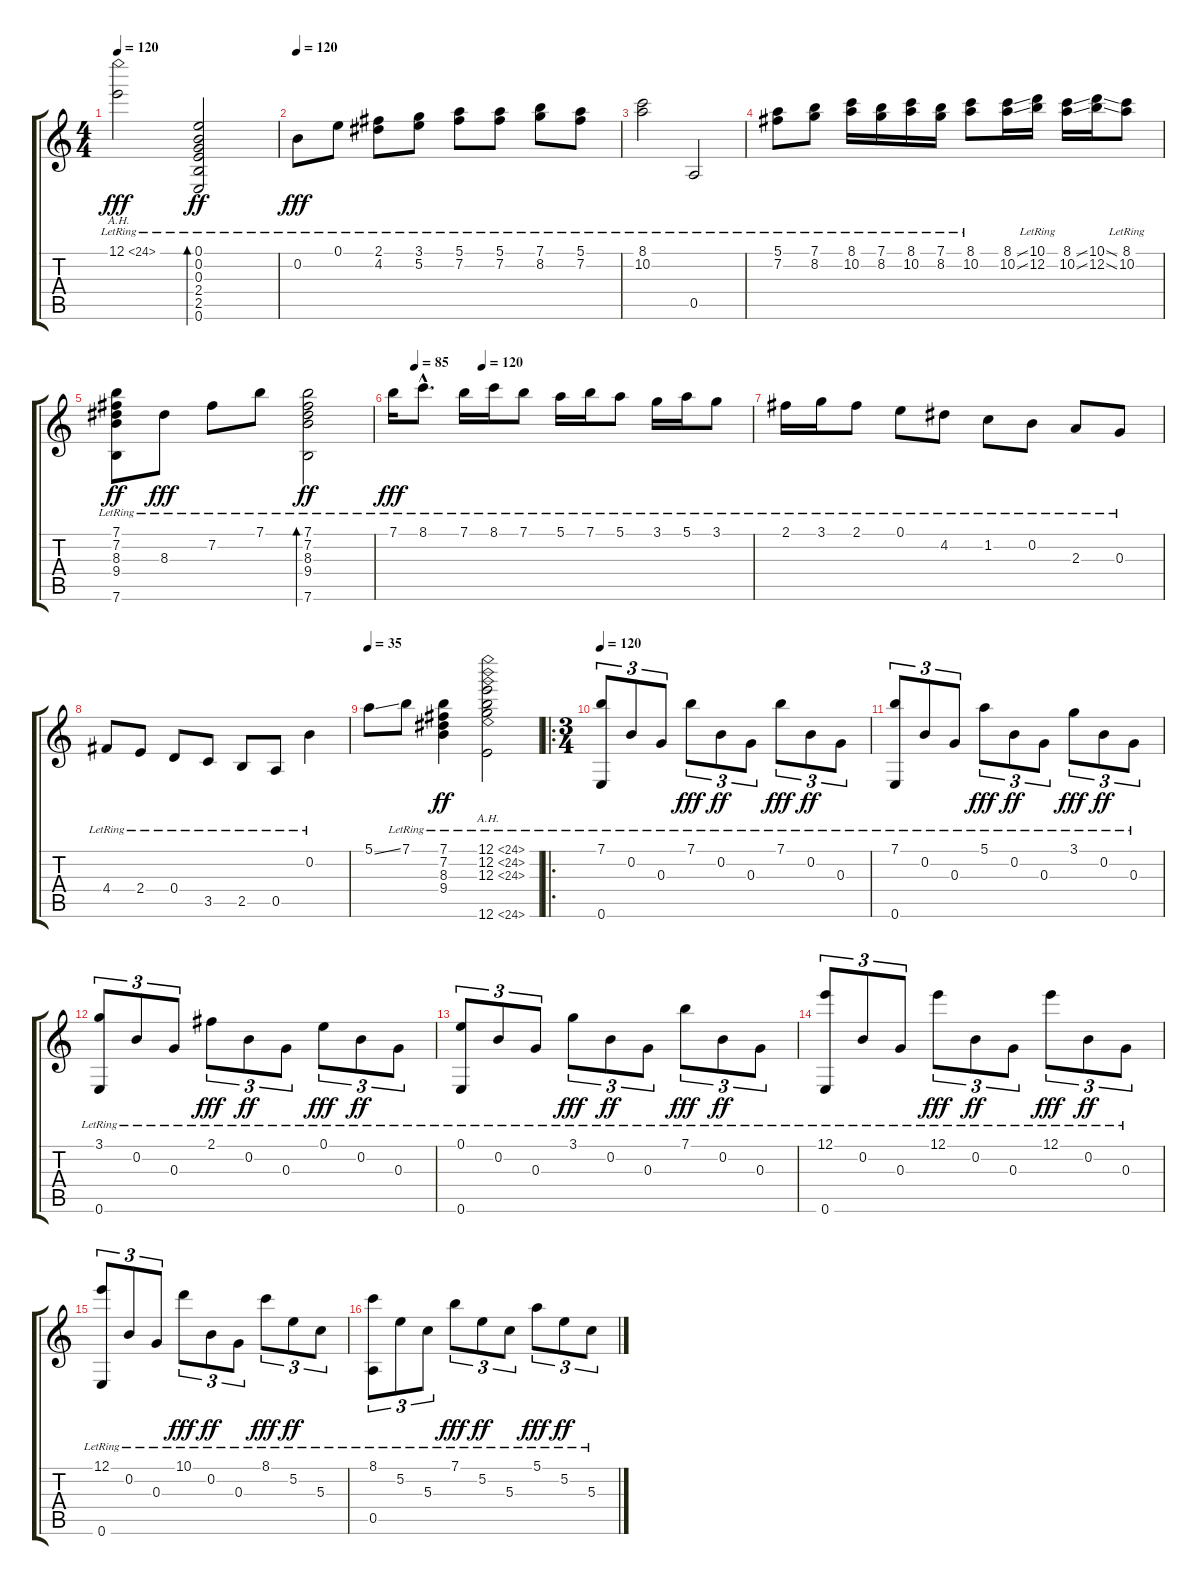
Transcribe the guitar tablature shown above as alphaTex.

\track "" {instrument acousticguitarnylon}
\staff {score tabs}
\tuning (E4 B3 G3 D3 A2 E2) {hide}
\ts (4 4)
\tempo 120
\tempo 96
\tempo 120
\clef g2
\ks c
12.1{ah 12 lr}.2{dy fff instrument acousticguitarnylon} (0.1{lr} 0.2{lr} 0.3{lr} 2.4{lr} 2.5{lr} 0.6{lr}).2{bd 240 dy ff} |
\tempo 120
0.2{lr}.8{dy fff} 0.1{lr}.8 (2.1{lr} 4.2{lr}).8 (3.1{lr} 5.2{lr}).8 (5.1{lr} 7.2{lr}).8 (5.1{lr} 7.2{lr}).8 (7.1{lr} 8.2{lr}).8 (5.1{lr} 7.2{lr}).8 |
(8.1{lr} 10.2{lr}).2 0.5{lr}.2 |
(5.1{lr} 7.2{lr}).8 (7.1{lr} 8.2{lr}).8 (8.1{lr} 10.2{lr}).16 (7.1{lr} 8.2{lr}).16 (8.1{lr} 10.2{lr}).16 (7.1{lr} 8.2{lr}).16 (8.1{lr} 10.2{lr}).8 (8.1{ss} 10.2{ss}).16 (10.1{lr} 12.2{lr}).16 (8.1{ss} 10.2{ss}).16 (10.1{ss} 12.2{ss}).16 (8.1{lr} 10.2{lr}).8 |
(7.1{lr} 7.2{lr} 8.3{lr} 9.4{lr} 7.6{lr}).8{dy ff} 8.3{lr}.8{dy fff} 7.2{lr}.8 7.1{lr}.8 (7.1{lr} 7.2{lr} 8.3{lr} 9.4{lr} 7.6{lr}).2{bd 240 dy ff} |
\tempo (85 0.0625)
\tempo (120 0.25)
7.1{lr}.16{dy fff} 8.1{hac lr}.8{d} 7.1{lr}.16 8.1{lr}.16 7.1{lr}.8 5.1{lr}.16 7.1{lr}.16 5.1{lr}.8 3.1{lr}.16 5.1{lr}.16 3.1{lr}.8 |
2.1{lr}.16 3.1{lr}.16 2.1{lr}.8 0.1{lr}.8 4.2{lr}.8 1.2{lr}.8 0.2{lr}.8 2.3{lr}.8 0.3{lr}.8 |
4.4{lr}.8 2.4{lr}.8 0.4{lr}.8 3.5{lr}.8 2.5{lr}.8 0.5{lr}.8 0.2{lr}.4 |
\tempo 35
5.1{ss}.8 7.1{lr}.8 (7.1{lr} 7.2{lr} 8.3{lr} 9.4{lr}).4{dy ff} (12.1{ah 12 lr} 12.2{ah 12 lr} 12.3{ah 12 lr} 12.6{ah 12 lr}).2 |
\ro
\ts (3 4)
\tempo 120
(7.1{lr} 0.6{lr}).8{tu (3 2)} 0.2{lr}.8{tu (3 2)} 0.3{lr}.8{tu (3 2)} 7.1{lr}.8{tu (3 2) dy fff} 0.2{lr}.8{tu (3 2) dy ff} 0.3{lr}.8{tu (3 2)} 7.1{lr}.8{tu (3 2) dy fff} 0.2{lr}.8{tu (3 2) dy ff} 0.3{lr}.8{tu (3 2)} |
(7.1{lr} 0.6{lr}).8{tu (3 2)} 0.2{lr}.8{tu (3 2)} 0.3{lr}.8{tu (3 2)} 5.1{lr}.8{tu (3 2) dy fff} 0.2{lr}.8{tu (3 2) dy ff} 0.3{lr}.8{tu (3 2)} 3.1{lr}.8{tu (3 2) dy fff} 0.2{lr}.8{tu (3 2) dy ff} 0.3{lr}.8{tu (3 2)} |
(3.1{lr} 0.6{lr}).8{tu (3 2)} 0.2{lr}.8{tu (3 2)} 0.3{lr}.8{tu (3 2)} 2.1{lr}.8{tu (3 2) dy fff} 0.2{lr}.8{tu (3 2) dy ff} 0.3{lr}.8{tu (3 2)} 0.1{lr}.8{tu (3 2) dy fff} 0.2{lr}.8{tu (3 2) dy ff} 0.3{lr}.8{tu (3 2)} |
(0.1{lr} 0.6{lr}).8{tu (3 2)} 0.2{lr}.8{tu (3 2)} 0.3{lr}.8{tu (3 2)} 3.1{lr}.8{tu (3 2) dy fff} 0.2{lr}.8{tu (3 2) dy ff} 0.3{lr}.8{tu (3 2)} 7.1{lr}.8{tu (3 2) dy fff} 0.2{lr}.8{tu (3 2) dy ff} 0.3{lr}.8{tu (3 2)} |
(12.1{lr} 0.6{lr}).8{tu (3 2)} 0.2{lr}.8{tu (3 2)} 0.3{lr}.8{tu (3 2)} 12.1{lr}.8{tu (3 2) dy fff} 0.2{lr}.8{tu (3 2) dy ff} 0.3{lr}.8{tu (3 2)} 12.1{lr}.8{tu (3 2) dy fff} 0.2{lr}.8{tu (3 2) dy ff} 0.3{lr}.8{tu (3 2)} |
(12.1{lr} 0.6{lr}).8{tu (3 2)} 0.2{lr}.8{tu (3 2)} 0.3{lr}.8{tu (3 2)} 10.1{lr}.8{tu (3 2) dy fff} 0.2{lr}.8{tu (3 2) dy ff} 0.3{lr}.8{tu (3 2)} 8.1{lr}.8{tu (3 2) dy fff} 5.2{lr}.8{tu (3 2) dy ff} 5.3{lr}.8{tu (3 2)} |
(8.1{lr} 0.5{lr}).8{tu (3 2)} 5.2{lr}.8{tu (3 2)} 5.3{lr}.8{tu (3 2)} 7.1{lr}.8{tu (3 2) dy fff} 5.2{lr}.8{tu (3 2) dy ff} 5.3{lr}.8{tu (3 2)} 5.1{lr}.8{tu (3 2) dy fff} 5.2{lr}.8{tu (3 2) dy ff} 5.3{lr}.8{tu (3 2)}
